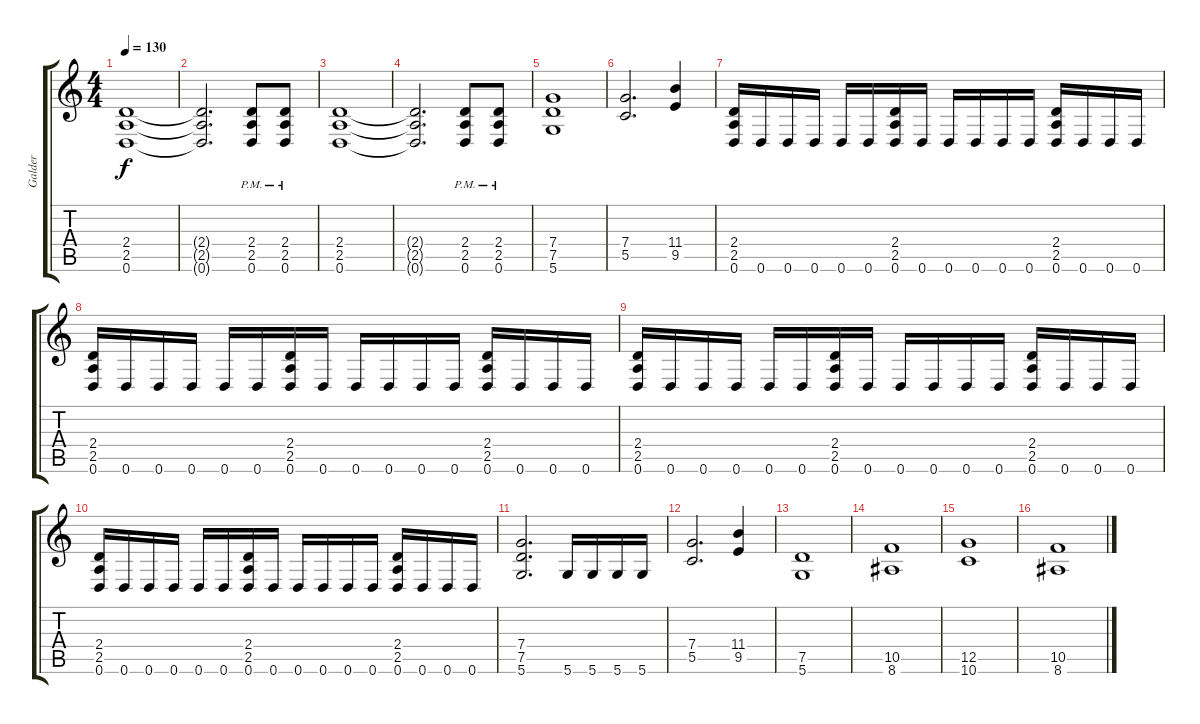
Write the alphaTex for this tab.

\track ("Galder" "Galder") {instrument distortionguitar}
\staff {score tabs}
\tuning (D4 A3 F3 C3 G2 D2) {hide}
\ts (4 4)
\tempo 130
\clef g2
\ks c
(2.4 2.5 0.6).1{dy f} |
(2.4{t} 2.5{t} 0.6{t}).2{d} (2.4 2.5 0.6{pm}).8 (2.4 2.5 0.6{pm}).8 |
(2.4 2.5 0.6).1 |
(2.4{t} 2.5{t} 0.6{t}).2{d} (2.4 2.5 0.6{pm}).8 (2.4 2.5 0.6{pm}).8 |
(7.4 7.5 5.6).1 |
(7.4 5.5).2{d} (11.4 9.5).4 |
(2.4 2.5 0.6).16 0.6.16 0.6.16 0.6.16 0.6.16 0.6.16 (2.4 2.5 0.6).16 0.6.16 0.6.16 0.6.16 0.6.16 0.6.16 (2.4 2.5 0.6).16 0.6.16 0.6.16 0.6.16 |
(2.4 2.5 0.6).16 0.6.16 0.6.16 0.6.16 0.6.16 0.6.16 (2.4 2.5 0.6).16 0.6.16 0.6.16 0.6.16 0.6.16 0.6.16 (2.4 2.5 0.6).16 0.6.16 0.6.16 0.6.16 |
(2.4 2.5 0.6).16 0.6.16 0.6.16 0.6.16 0.6.16 0.6.16 (2.4 2.5 0.6).16 0.6.16 0.6.16 0.6.16 0.6.16 0.6.16 (2.4 2.5 0.6).16 0.6.16 0.6.16 0.6.16 |
(2.4 2.5 0.6).16 0.6.16 0.6.16 0.6.16 0.6.16 0.6.16 (2.4 2.5 0.6).16 0.6.16 0.6.16 0.6.16 0.6.16 0.6.16 (2.4 2.5 0.6).16 0.6.16 0.6.16 0.6.16 |
(7.4 7.5 5.6).2{d} 5.6.16 5.6.16 5.6.16 5.6.16 |
(7.4 5.5).2{d} (11.4 9.5).4 |
(7.5 5.6).1 |
(10.5 8.6).1 |
(12.5 10.6).1 |
(10.5 8.6).1
